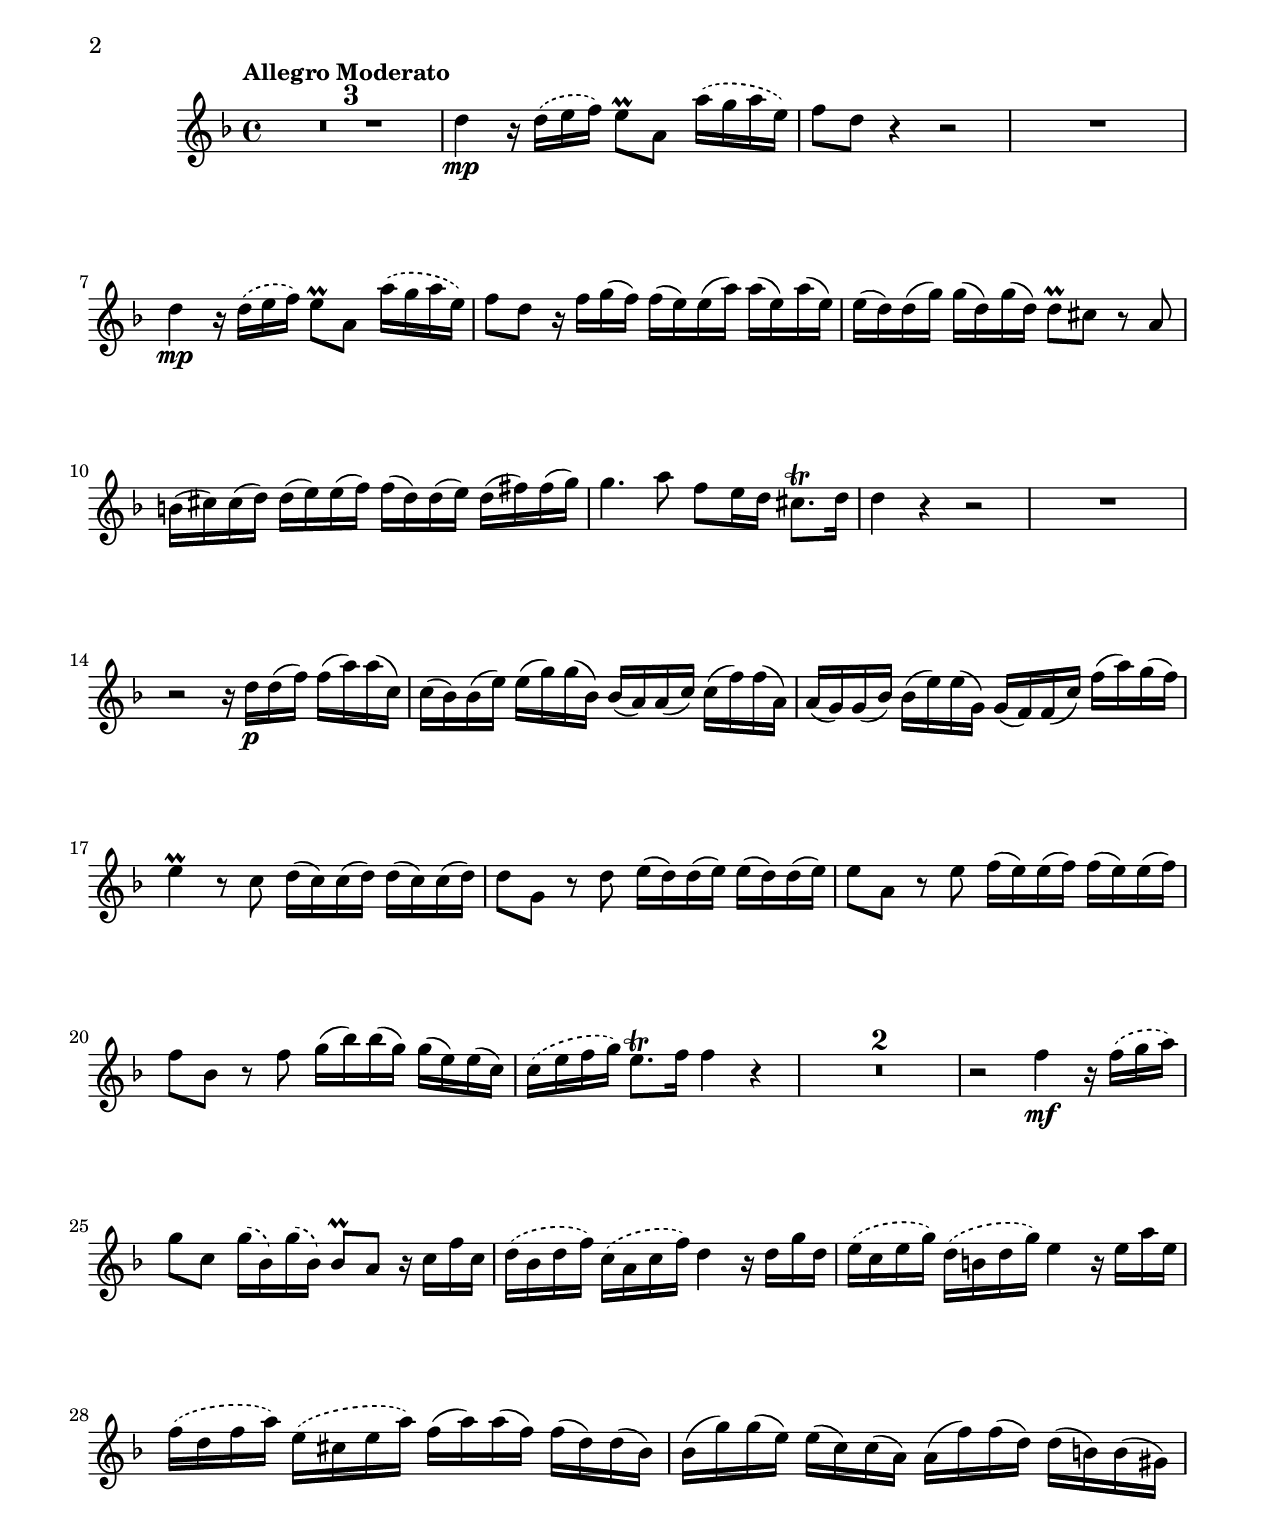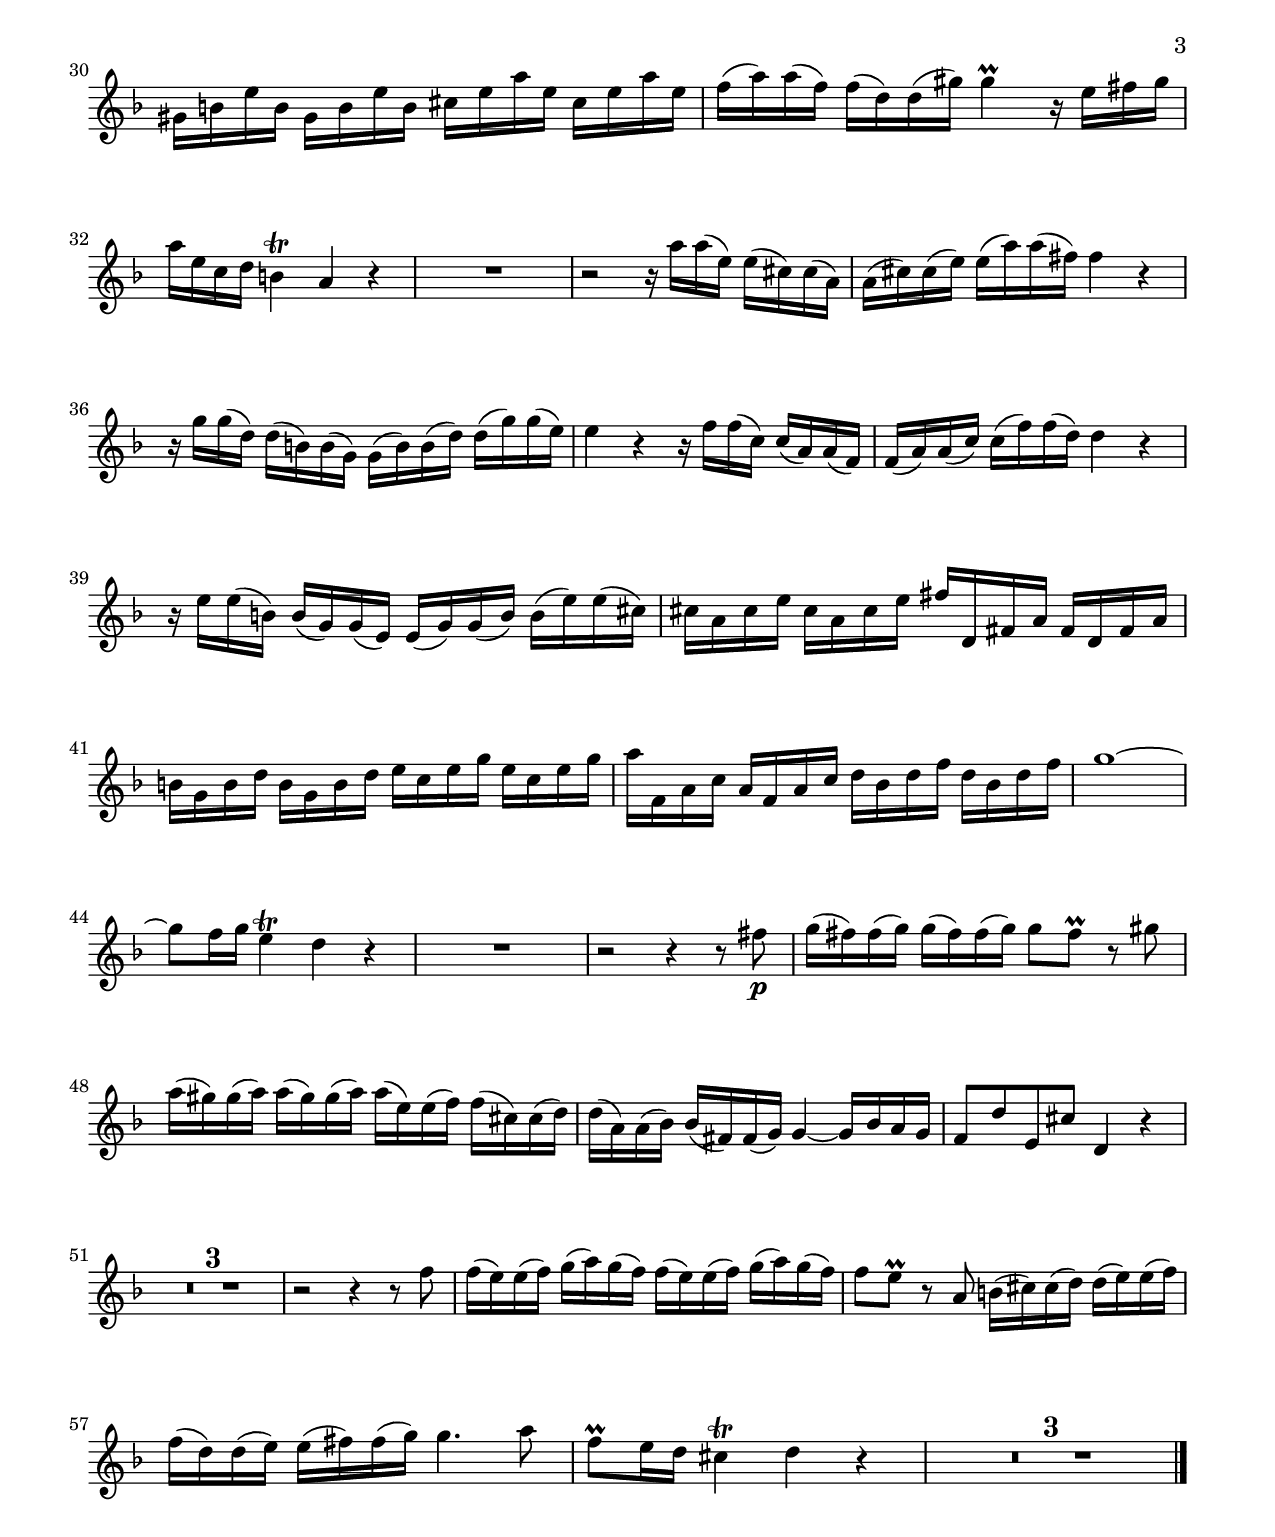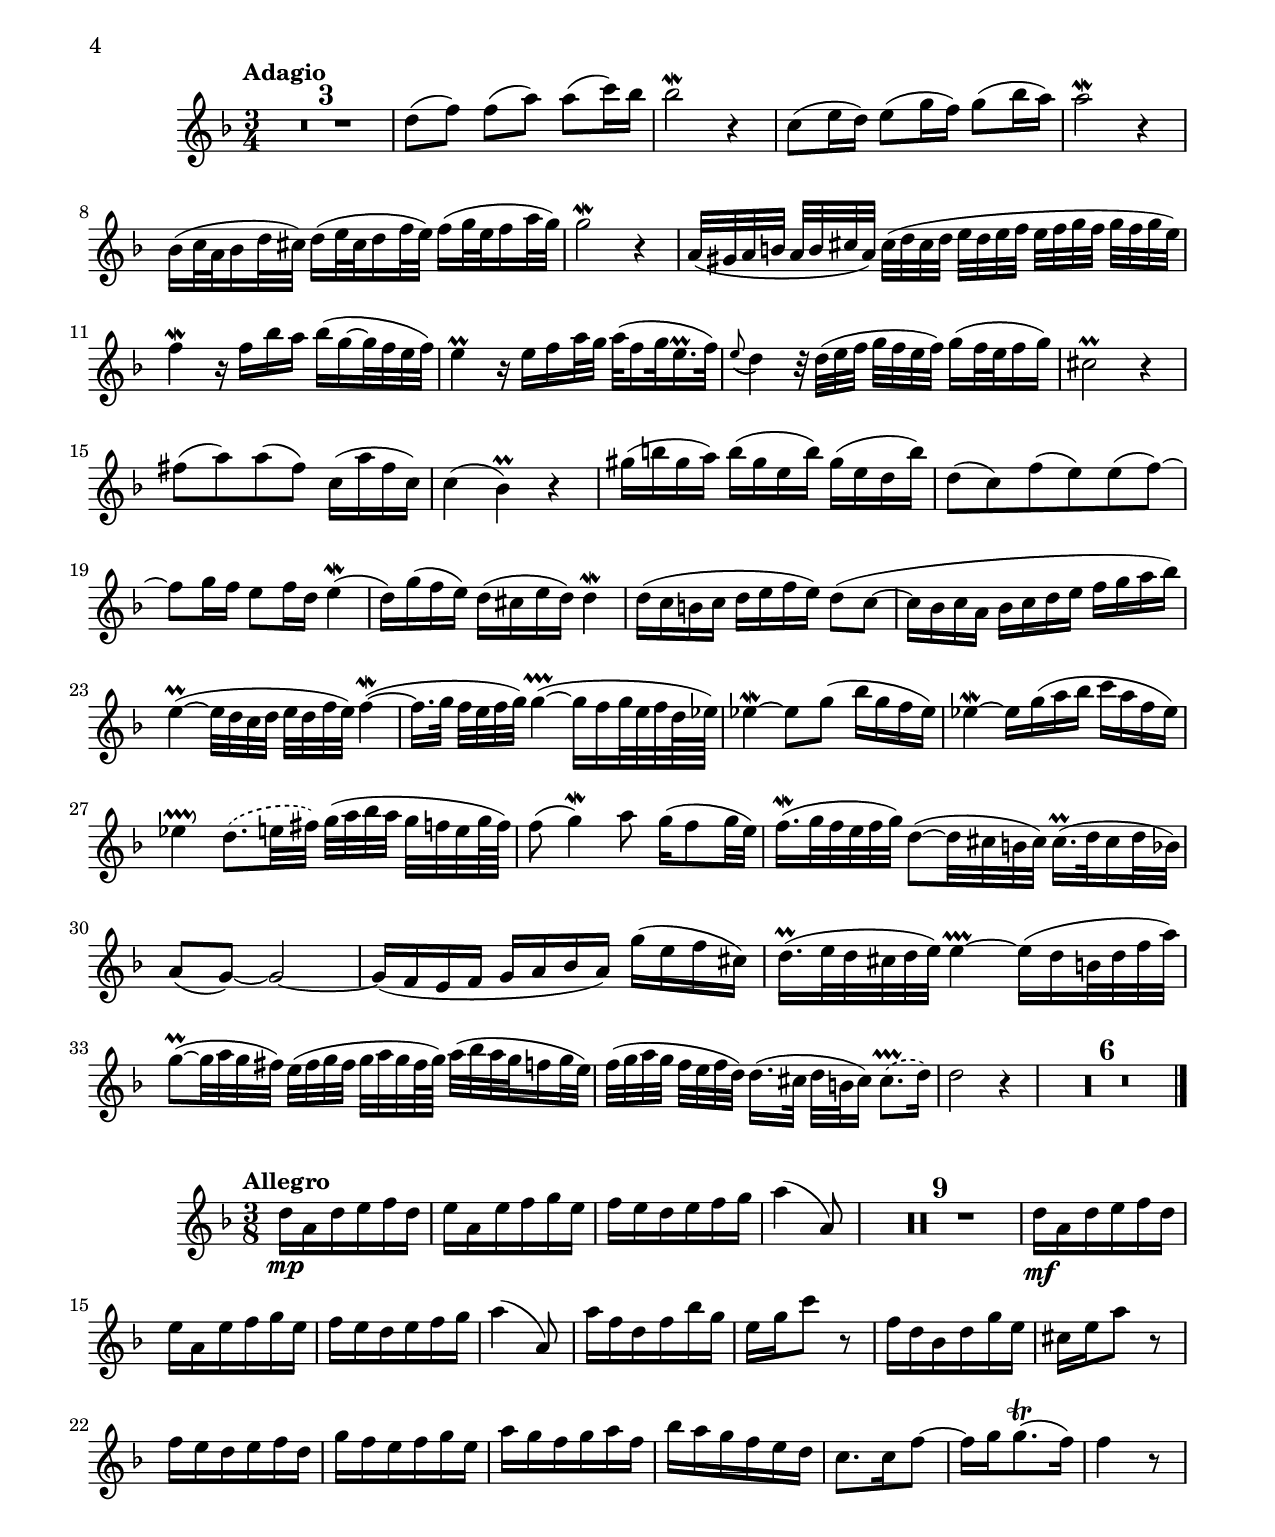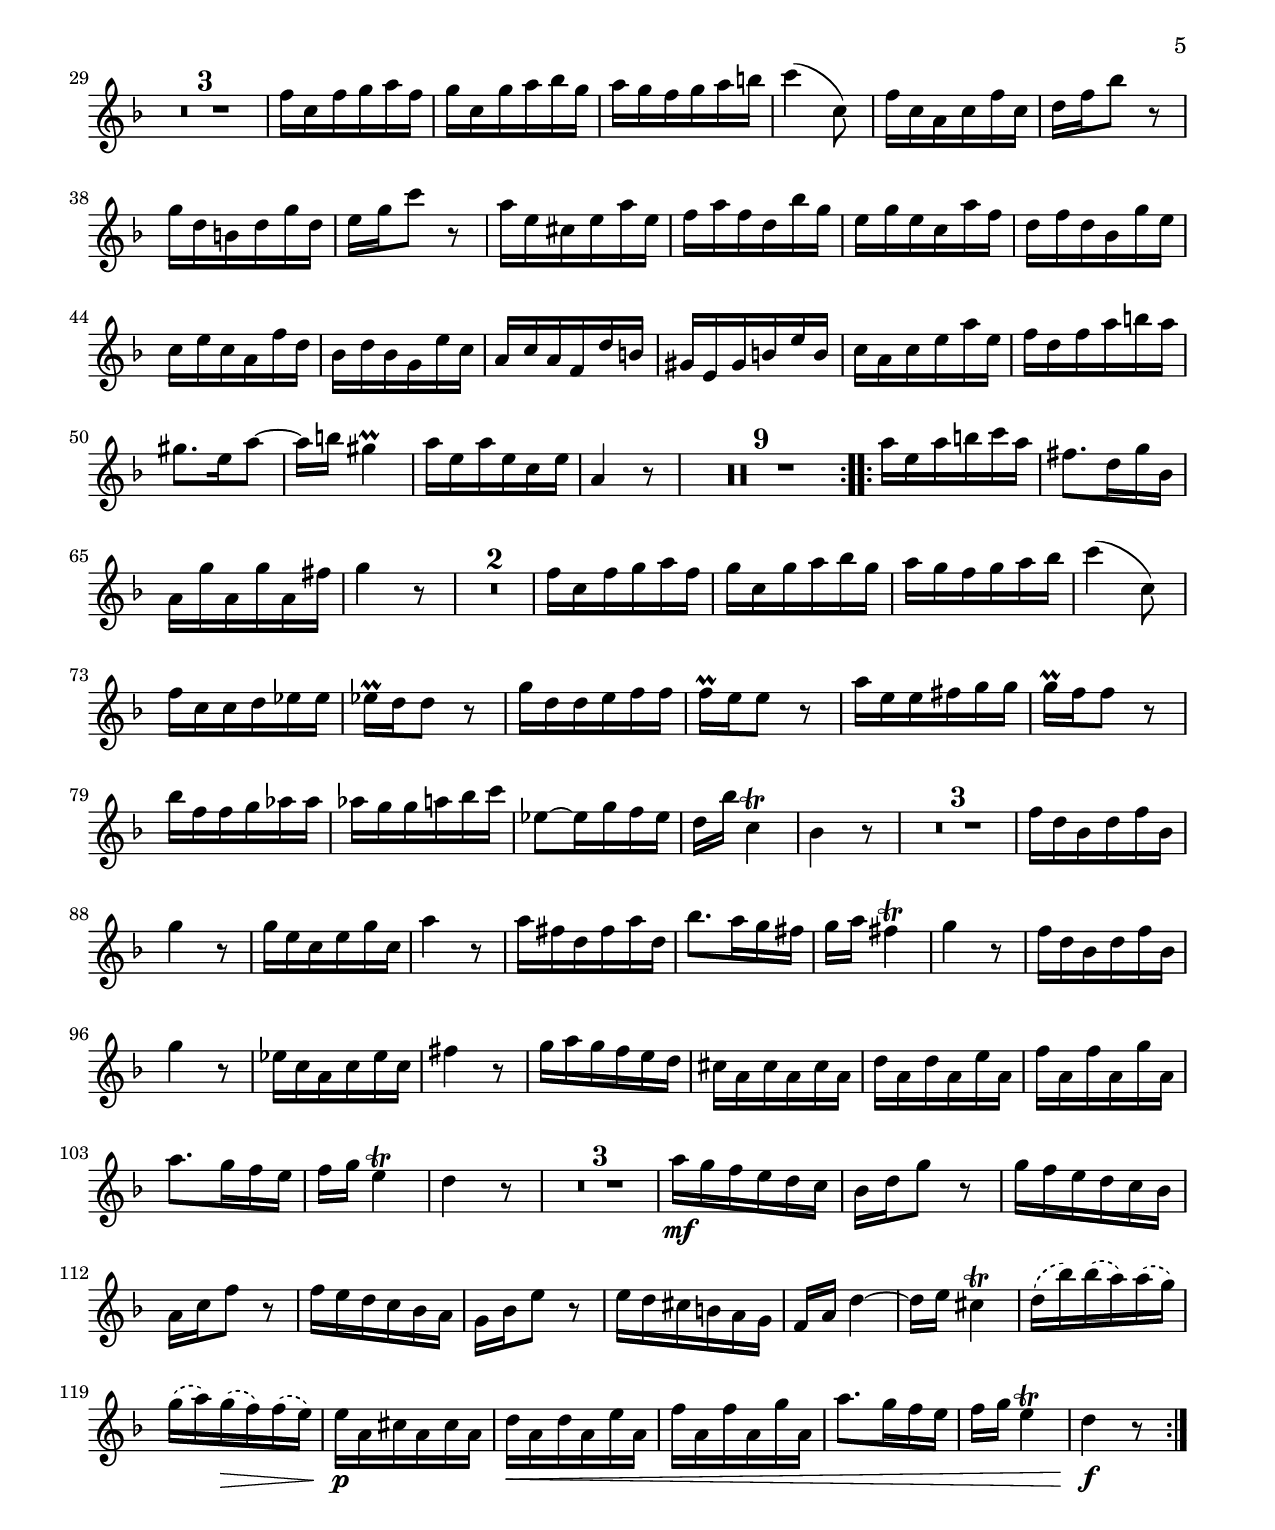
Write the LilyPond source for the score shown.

\version "2.22.1"
%\pointAndClickOff

\include "Lib.PageSetup.ly"
\include "Lib.MovementOne.ly"
\include "Lib.MovementTwo.ly"
\include "Lib.MovementThree.ly"

\paper {
  page-breaking = #ly:page-turn-breaking
}

\pageBreak
\score {
  <<
    \new Staff { \MovementOneOboe  }
  >>
}
\score {
  <<
    \new Staff { \MovementTwoOboe_Ornamented }
  >>
}
\score {
  <<
    \new Staff { \MovementThreeOboe }
  >>
}
